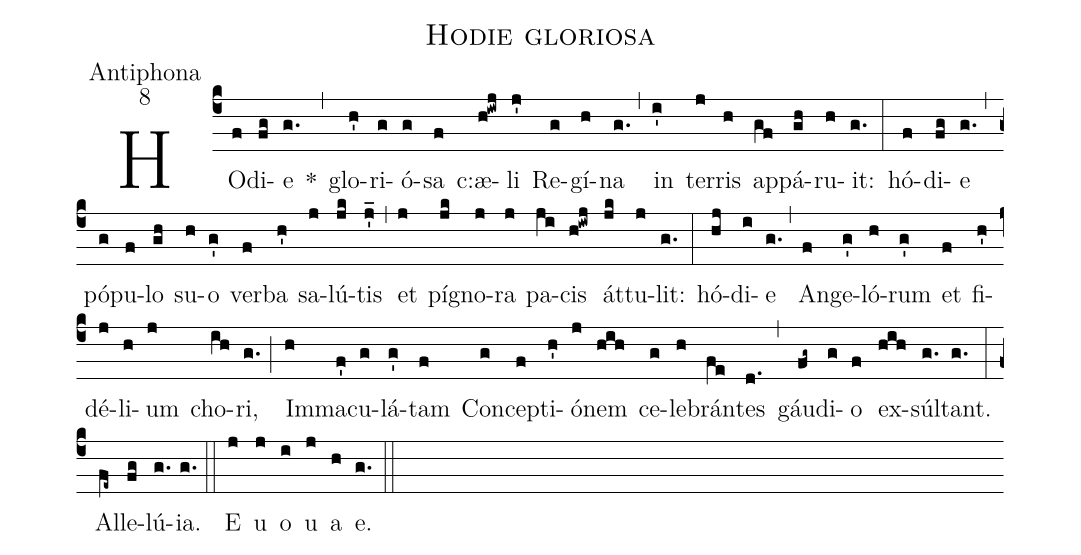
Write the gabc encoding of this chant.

name:Hodie gloriosa;
office-part:Antiphona;
mode:8;
%%
(c4) HO(f)di(fg)e(g.) *(,) glo(h')ri(g)ó(g)sa(f) c:æ(h!iwj)li(j') Re(g)gí(h)na(g.) (,) in(i') ter(j)ris(h) ap(gf)pá(gh)ru(h)it:(g.) (:) hó(f)di(fg)e(g.) (,) pó(g)pu(f)lo(gh) su(h)o(g') ver(f)ba(h') sa(j)lú(jk)tis(j'_) (,) et(j) pí(jk)gno(j)ra(j) pa(ji)cis(h!iwj) át(jk)tu(j)lit:(g.) (:) hó(hj)di(i)e(g.) (,) An(f)ge(g')ló(h)rum(g') et(f) fi(h')dé(j)li(h)um(j) cho(ih)ri,(g.) (;) Im(h)ma(f')cu(g)lá(g')tam(f) Con(g)ce(f)pti(h')ó(j)nem(hih) ce(g)le(h)brán(fe)tes(d.) (,) gáu(fg~)di(g)o(f) ex(hih)súl(g.)tant.(g.) (:) Al(fe~)le(fg)lú(g.){ia}.(g.) (::) <eu>E(j) u(j) o(i) u(j) a(h) e.</eu>(g.) (::)
